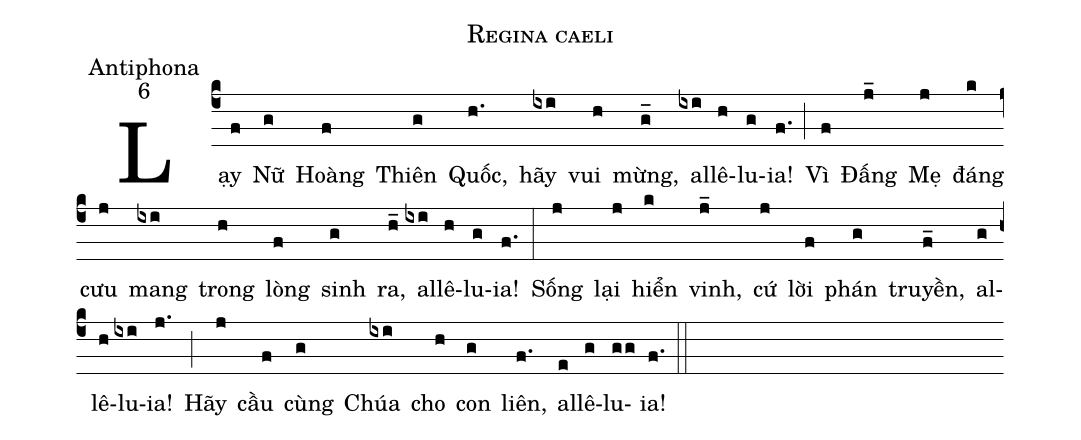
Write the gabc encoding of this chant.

name:Regina caeli;
office-part:Antiphona;
mode:6;
%%
(c4)Lạy(f) Nữ(g) Hoàng(f) Thiên(g) Quốc,(h.) hãy(ixi) vui(h) mừng,(g_) al(ixi)lê(h)lu(g)ia!(f.) (;)
Vì(f) Đấng(j_) Mẹ(j) đáng(k) cưu(j) mang(ixi) trong(h) lòng(f) sinh(g) ra,(h_) al(ixi)lê(h)lu(g)ia!(f.) (:)
Sống(j) lại(j) hiển(k) vinh,(j_) cứ(j) lời(f) phán(g) truyền,(f_) al(g)lê(h)lu(ixi)ia!(j.) (;)
Hãy(j) cầu(f) cùng(g) Chúa(ixi) cho(h) con(g) liên,(f.) al(e)lê(g)lu(gg)ia!(f.) (::)
